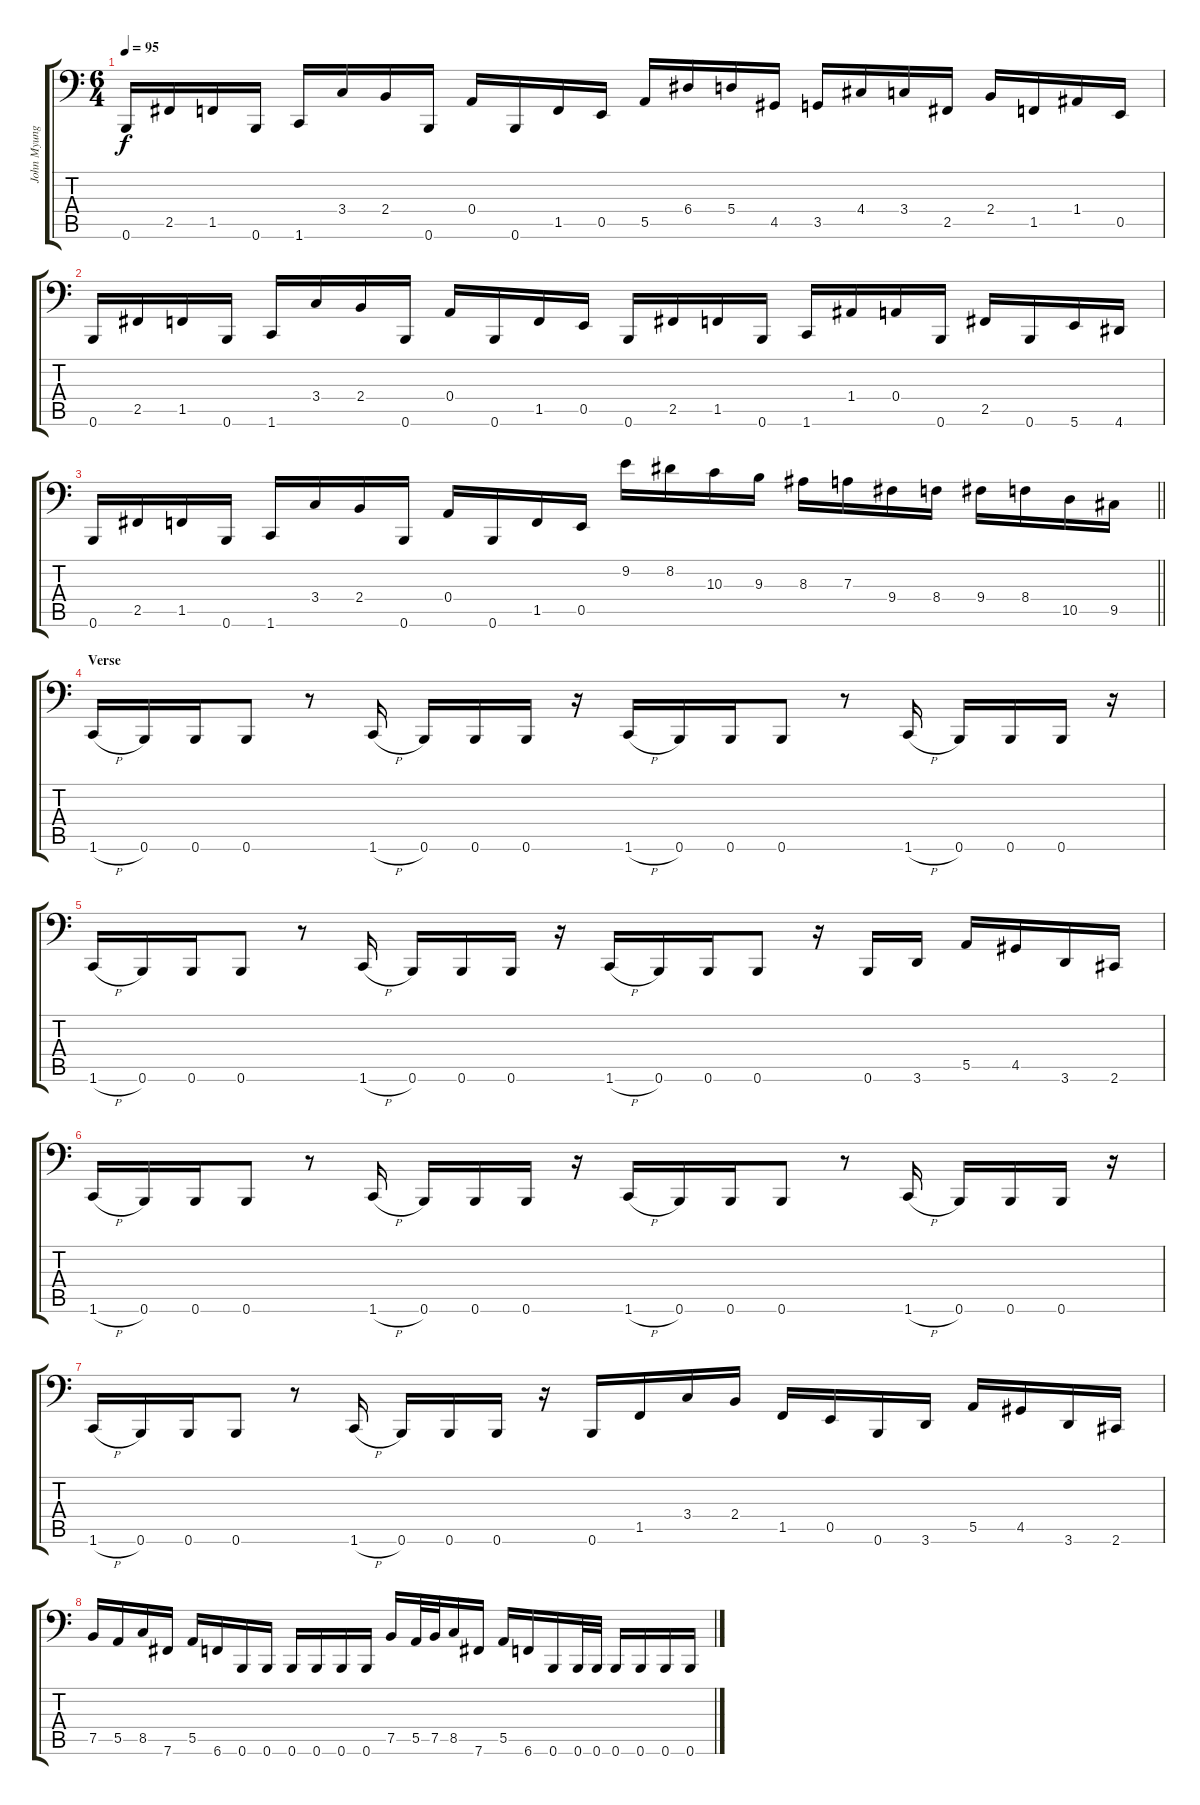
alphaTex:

\track ("John Myung" "John Myung") {instrument electricbassfinger}
\staff {score tabs}
\tuning (C3 G2 D2 A1 E1 B0) {hide}
\ts (6 4)
\tempo 95
\clef f4
\ks c
0.6.16{dy f} 2.5.16 1.5.16 0.6.16 1.6.16 3.4.16 2.4.16 0.6.16 0.4.16 0.6.16 1.5.16 0.5.16 5.5.16 6.4.16 5.4.16 4.5.16 3.5.16 4.4.16 3.4.16 2.5.16 2.4.16 1.5.16 1.4.16 0.5.16 |
0.6.16 2.5.16 1.5.16 0.6.16 1.6.16 3.4.16 2.4.16 0.6.16 0.4.16 0.6.16 1.5.16 0.5.16 0.6.16 2.5.16 1.5.16 0.6.16 1.6.16 1.4.16 0.4.16 0.6.16 2.5.16 0.6.16 5.6.16 4.6.16 |
\barLineRight lightlight
0.6.16 2.5.16 1.5.16 0.6.16 1.6.16 3.4.16 2.4.16 0.6.16 0.4.16 0.6.16 1.5.16 0.5.16 9.2.16 8.2.16 10.3.16 9.3.16 8.3.16 7.3.16 9.4.16 8.4.16 9.4.16 8.4.16 10.5.16 9.5.16 |
\section ("" "Verse")
1.6{h}.16 0.6.16 0.6.16 0.6.8 r.8 1.6{h}.16 0.6.16 0.6.16 0.6.16 r.16 1.6{h}.16 0.6.16 0.6.16 0.6.8 r.8 1.6{h}.16 0.6.16 0.6.16 0.6.16 r.16 |
1.6{h}.16 0.6.16 0.6.16 0.6.8 r.8 1.6{h}.16 0.6.16 0.6.16 0.6.16 r.16 1.6{h}.16 0.6.16 0.6.16 0.6.8 r.16 0.6.16 3.6.16 5.5.16 4.5.16 3.6.16 2.6.16 |
1.6{h}.16 0.6.16 0.6.16 0.6.8 r.8 1.6{h}.16 0.6.16 0.6.16 0.6.16 r.16 1.6{h}.16 0.6.16 0.6.16 0.6.8 r.8 1.6{h}.16 0.6.16 0.6.16 0.6.16 r.16 |
1.6{h}.16 0.6.16 0.6.16 0.6.8 r.8 1.6{h}.16 0.6.16 0.6.16 0.6.16 r.16 0.6.16 1.5.16 3.4.16 2.4.16 1.5.16 0.5.16 0.6.16 3.6.16 5.5.16 4.5.16 3.6.16 2.6.16 |
7.5.16 5.5.16 8.5.16 7.6.16 5.5.16 6.6.16 0.6.16 0.6.16 0.6.16 0.6.16 0.6.16 0.6.16 7.5.16 5.5.32 7.5.32 8.5.16 7.6.16 5.5.16 6.6.16 0.6.16 0.6.32 0.6.32 0.6.16 0.6.16 0.6.16 0.6.16
